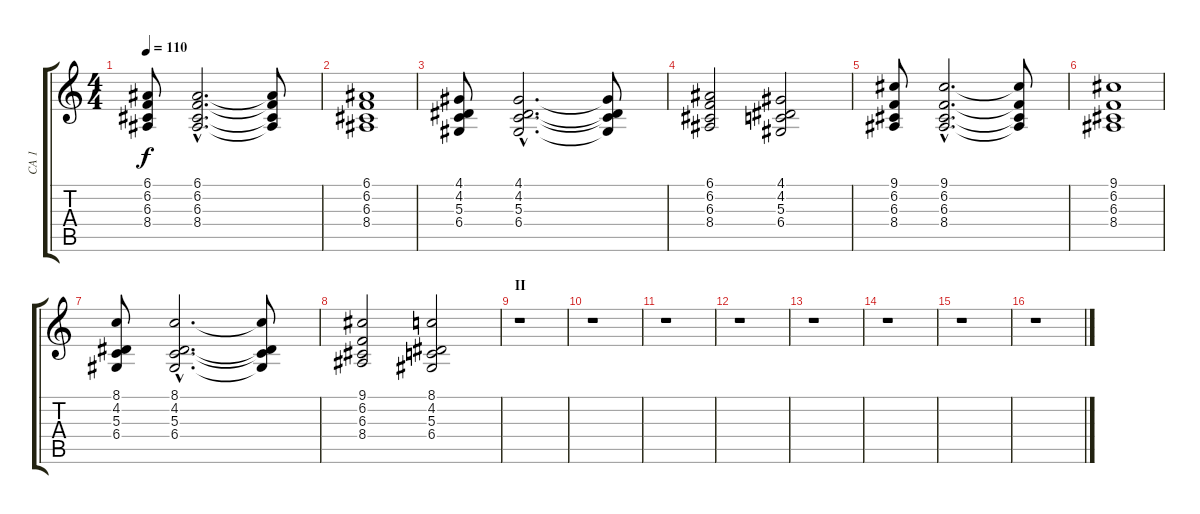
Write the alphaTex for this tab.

\track ("CA 1" "CA 1") {instrument choiraahs}
\staff {score tabs}
\tuning (E4 B3 G3 D3 A2 E2) {hide}
\ts (4 4)
\tempo 110
\clef g2
\ks c
(6.1 6.2 6.3 8.4).8{dy f} (6.1{hac} 6.2{hac} 6.3{hac} 8.4{hac}).2{d} (6.1{t} 6.2{t} 6.3{t} 8.4{t}).8 |
(6.1 6.2 6.3 8.4).1 |
(4.1 4.2 5.3 6.4).8 (4.1{hac} 4.2{hac} 5.3{hac} 6.4{hac}).2{d} (4.1{t} 4.2{t} 5.3{t} 6.4{t}).8 |
(6.1 6.2 6.3 8.4).2 (4.1 4.2 5.3 6.4).2 |
(9.1 6.2 6.3 8.4).8 (9.1{hac} 6.2{hac} 6.3{hac} 8.4{hac}).2{d} (9.1{t} 6.2{t} 6.3{t} 8.4{t}).8 |
(9.1 6.2 6.3 8.4).1 |
(8.1 4.2 5.3 6.4).8 (8.1{hac} 4.2{hac} 5.3{hac} 6.4{hac}).2{d} (8.1{t} 4.2{t} 5.3{t} 6.4{t}).8 |
(9.1 6.2 6.3 8.4).2 (8.1 4.2 5.3 6.4).2 |
\section ("" "II")
r.1 |
r.1 |
r.1 |
r.1 |
r.1 |
r.1 |
r.1 |
r.1
